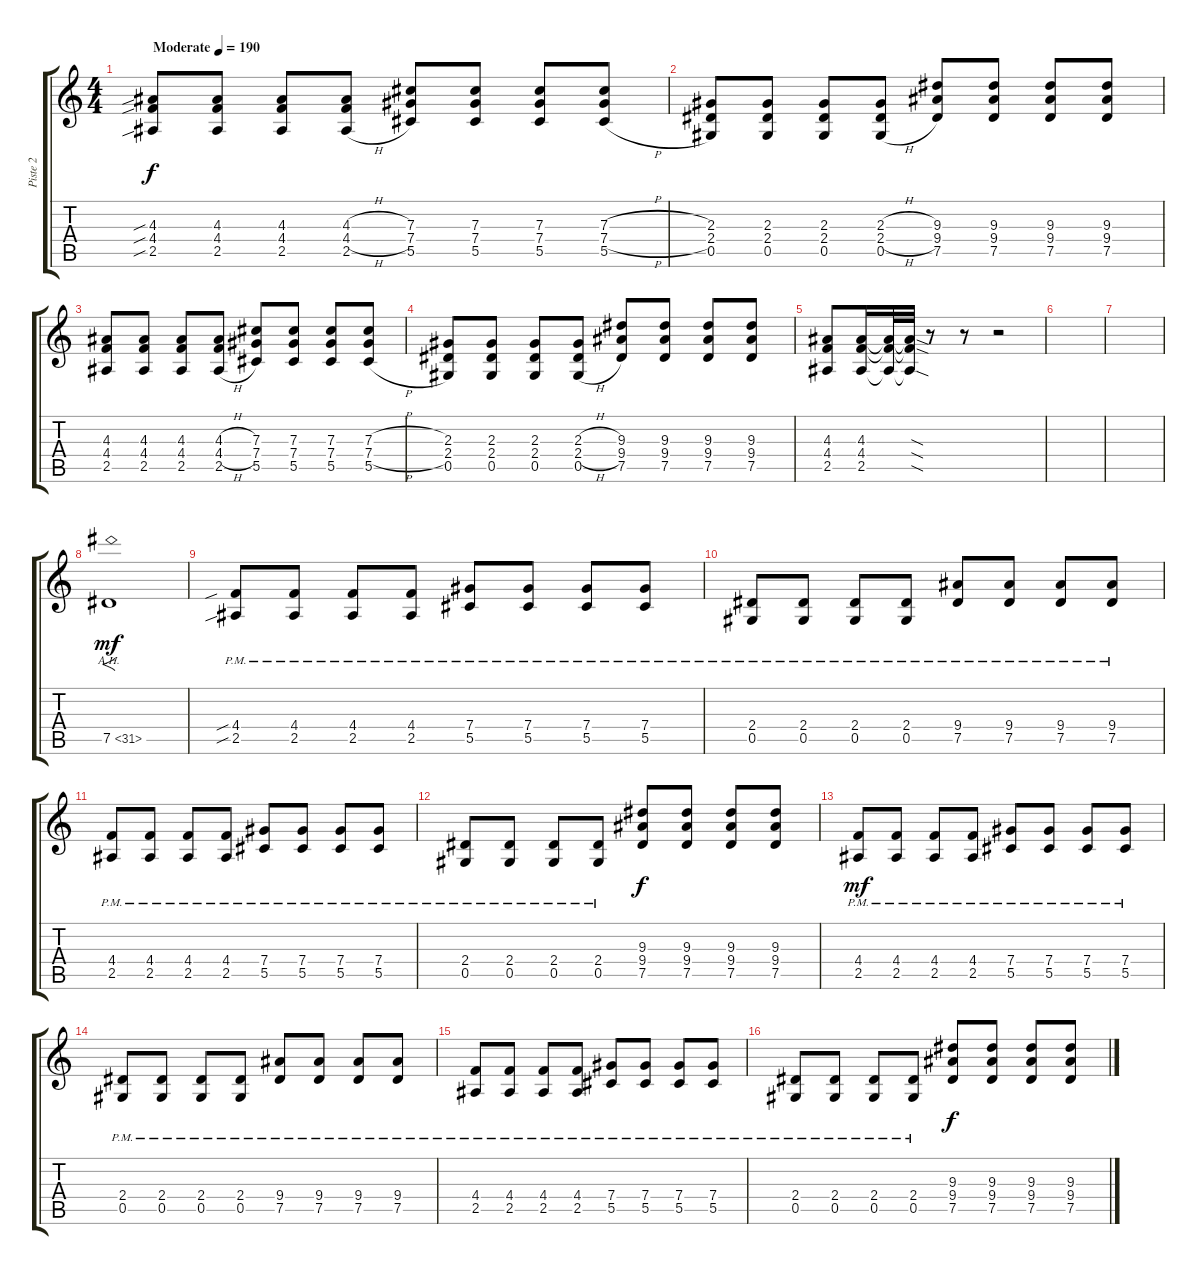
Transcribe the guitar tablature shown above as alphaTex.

\track ("Piste 2" "Piste 2") {instrument distortionguitar}
\staff {score tabs}
\tuning (Eb4 Bb3 Gb3 Db3 Ab2 Eb2) {hide}
\ts (4 4)
\tempo (190 "Moderate")
\clef g2
\ks c
(4.3{sib} 4.4{sib} 2.5{sib}).8{dy f instrument distortionguitar} (4.3 4.4 2.5).8 (4.3 4.4 2.5).8 (4.3{h} 4.4{h} 2.5{h}).8 (7.3 7.4 5.5).8 (7.3 7.4 5.5).8 (7.3 7.4 5.5).8 (7.3{h} 7.4{h} 5.5{h}).8 |
(2.3 2.4 0.5).8 (2.3 2.4 0.5).8 (2.3 2.4 0.5).8 (2.3{h} 2.4{h} 0.5{h}).8 (9.3 9.4 7.5).8 (9.3 9.4 7.5).8 (9.3 9.4 7.5).8 (9.3 9.4 7.5).8 |
(4.3 4.4 2.5).8 (4.3 4.4 2.5).8 (4.3 4.4 2.5).8 (4.3{h} 4.4{h} 2.5{h}).8 (7.3 7.4 5.5).8 (7.3 7.4 5.5).8 (7.3 7.4 5.5).8 (7.3{h} 7.4{h} 5.5{h}).8 |
(2.3 2.4 0.5).8 (2.3 2.4 0.5).8 (2.3 2.4 0.5).8 (2.3{h} 2.4{h} 0.5{h}).8 (9.3 9.4 7.5).8 (9.3 9.4 7.5).8 (9.3 9.4 7.5).8 (9.3 9.4 7.5).8 |
(4.3 4.4 2.5).8 (4.3 4.4 2.5).16 (4.3{t} 4.4{t} 2.5{t}).32 (4.3{sod t} 4.4{sod t} 2.5{sod t}).32 r.8 r.8 r.2 |
|
|
7.5{ah 24}.1{f dy mf} |
(4.4{sib pm} 2.5{sib pm}).8 (4.4{pm} 2.5{pm}).8 (4.4{pm} 2.5{pm}).8 (4.4{pm} 2.5{pm}).8 (7.4{pm} 5.5{pm}).8 (7.4{pm} 5.5{pm}).8 (7.4{pm} 5.5{pm}).8 (7.4{pm} 5.5{pm}).8 |
(2.4{pm} 0.5{pm}).8 (2.4{pm} 0.5{pm}).8 (2.4{pm} 0.5{pm}).8 (2.4{pm} 0.5{pm}).8 (9.4{pm} 7.5{pm}).8 (9.4{pm} 7.5{pm}).8 (9.4{pm} 7.5{pm}).8 (9.4{pm} 7.5{pm}).8 |
(4.4{pm} 2.5{pm}).8 (4.4{pm} 2.5{pm}).8 (4.4{pm} 2.5{pm}).8 (4.4{pm} 2.5{pm}).8 (7.4{pm} 5.5{pm}).8 (7.4{pm} 5.5{pm}).8 (7.4{pm} 5.5{pm}).8 (7.4{pm} 5.5{pm}).8 |
(2.4{pm} 0.5{pm}).8 (2.4{pm} 0.5{pm}).8 (2.4{pm} 0.5{pm}).8 (2.4{pm} 0.5{pm}).8 (9.3 9.4 7.5).8{dy f} (9.3 9.4 7.5).8 (9.3 9.4 7.5).8 (9.3 9.4 7.5).8 |
(4.4{pm} 2.5{pm}).8{dy mf} (4.4{pm} 2.5{pm}).8 (4.4{pm} 2.5{pm}).8 (4.4{pm} 2.5{pm}).8 (7.4{pm} 5.5{pm}).8 (7.4{pm} 5.5{pm}).8 (7.4{pm} 5.5{pm}).8 (7.4{pm} 5.5{pm}).8 |
(2.4{pm} 0.5{pm}).8 (2.4{pm} 0.5{pm}).8 (2.4{pm} 0.5{pm}).8 (2.4{pm} 0.5{pm}).8 (9.4{pm} 7.5{pm}).8 (9.4{pm} 7.5{pm}).8 (9.4{pm} 7.5{pm}).8 (9.4{pm} 7.5{pm}).8 |
(4.4{pm} 2.5{pm}).8 (4.4{pm} 2.5{pm}).8 (4.4{pm} 2.5{pm}).8 (4.4{pm} 2.5{pm}).8 (7.4{pm} 5.5{pm}).8 (7.4{pm} 5.5{pm}).8 (7.4{pm} 5.5{pm}).8 (7.4{pm} 5.5{pm}).8 |
(2.4{pm} 0.5{pm}).8 (2.4{pm} 0.5{pm}).8 (2.4{pm} 0.5{pm}).8 (2.4{pm} 0.5{pm}).8 (9.3 9.4 7.5).8{dy f} (9.3 9.4 7.5).8 (9.3 9.4 7.5).8 (9.3 9.4 7.5).8
